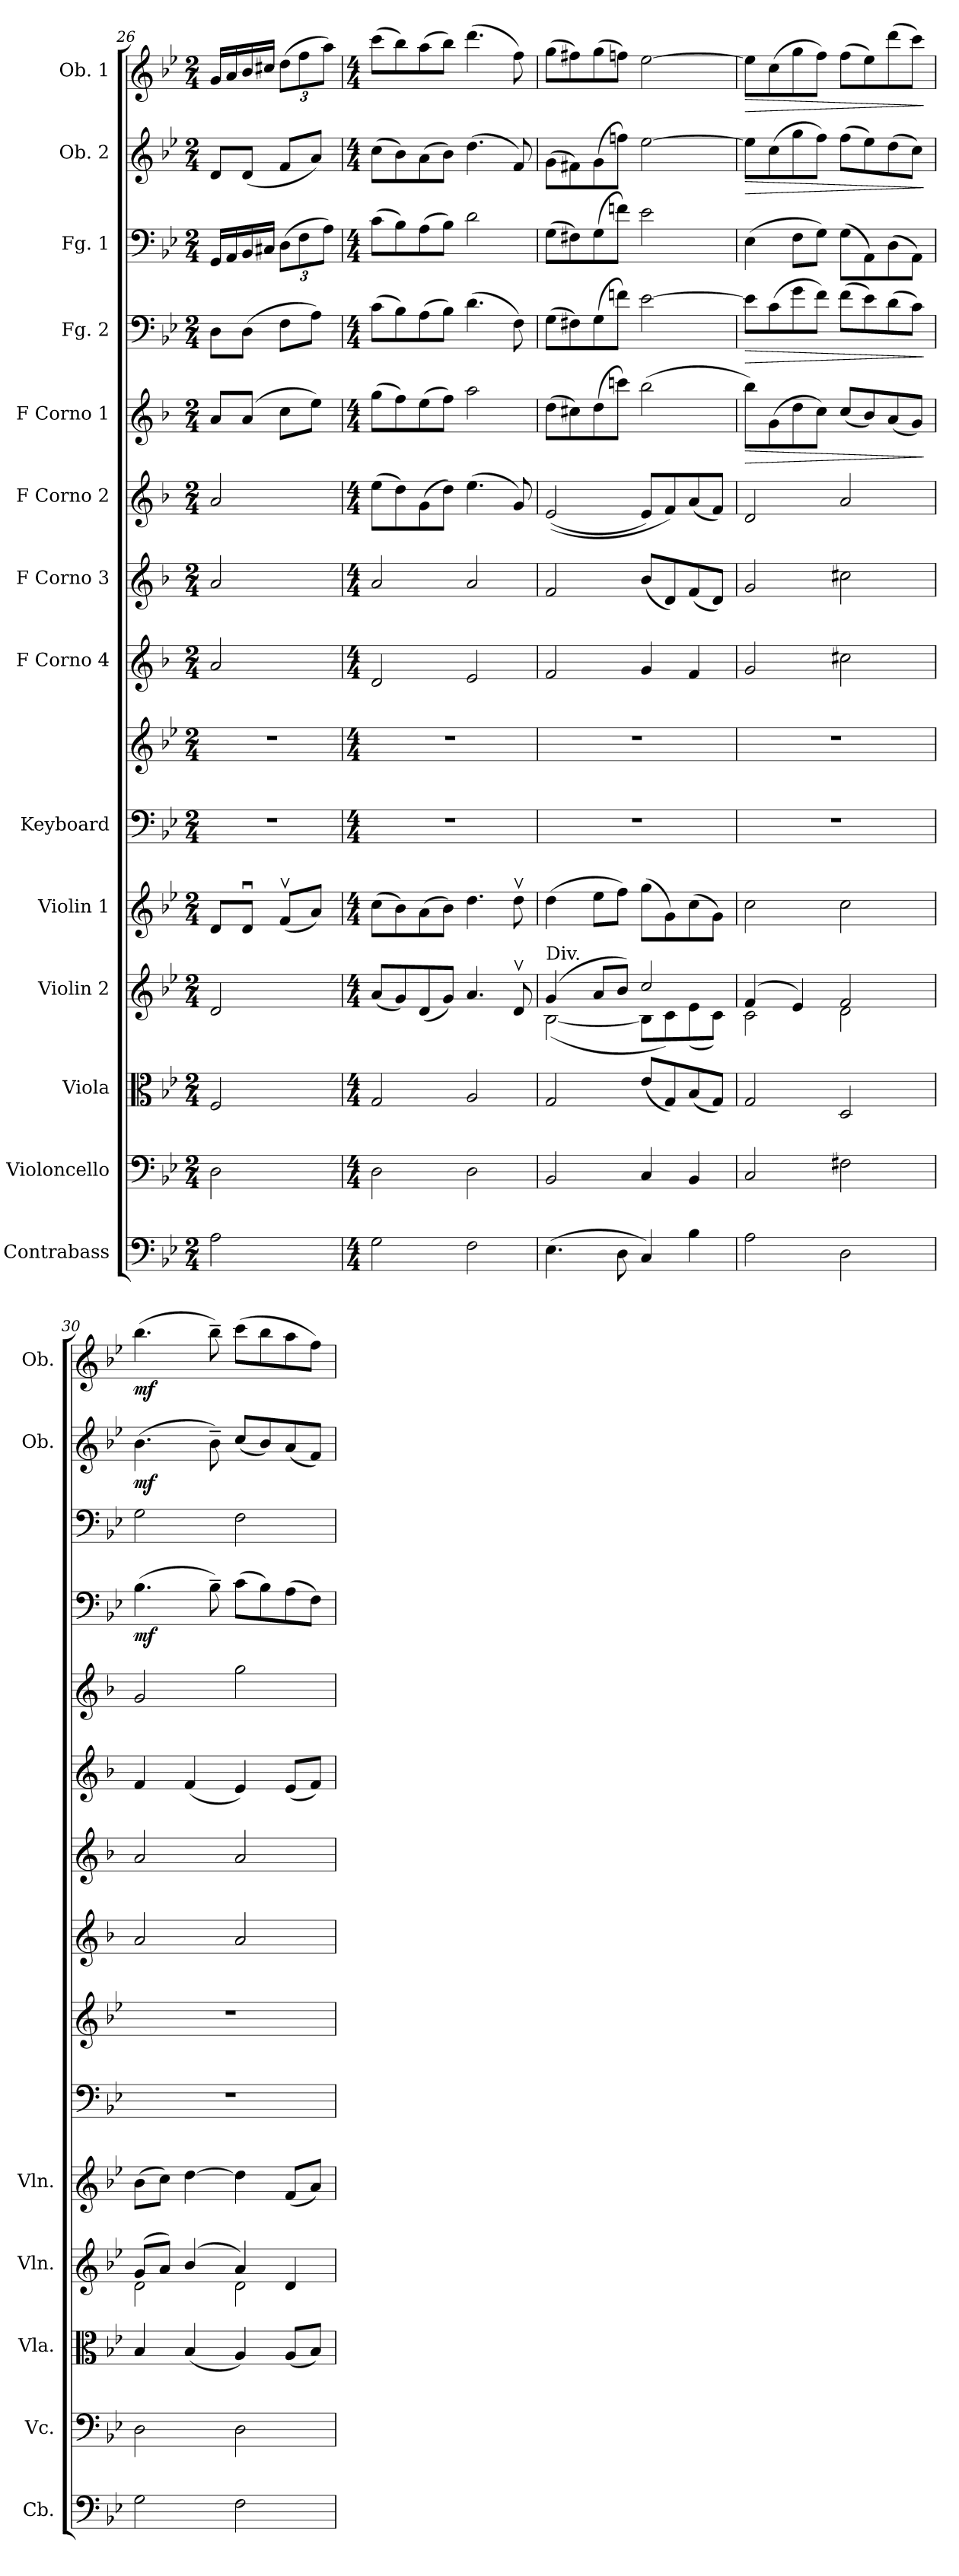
**kern	**kern	**kern	**kern	**kern	**kern	**kern	**kern	**kern	**kern	**kern	**dynam	**kern	**dynam	**kern	**kern	**dynam	**kern	**dynam
*part14	*part13	*part12	*part11	*part10	*part9	*part9	*part8	*part7	*part6	*part5	*part5	*part4	*part4	*part3	*part2	*part2	*part1	*part1
*staff15	*staff14	*staff13	*staff12	*staff11	*staff10	*staff9	*staff8	*staff7	*staff6	*staff5	*staff5	*staff4	*staff4	*staff3	*staff2	*staff2	*staff1	*staff1
*I"Contrabass	*I"Violoncello	*I"Viola	*I"Violin 2	*I"Violin 1	*I"Keyboard	*	*I"F Corno 4	*I"F Corno 3	*I"F Corno 2	*I"F Corno 1	*	*I"Fg. 2	*	*I"Fg. 1	*I"Ob. 2	*	*I"Ob. 1	*
*I'Cb.	*I'Vc.	*I'Vla.	*I'Vln.	*I'Vln.	*	*	*	*	*	*	*	*	*	*	*I'Ob.	*	*I'Ob.	*
*clefF4	*clefF4	*clefC3	*clefG2	*clefG2	*clefF4	*clefG2	*clefG2	*clefG2	*clefG2	*clefG2	*	*clefF4	*	*clefF4	*clefG2	*	*clefG2	*
*ITrd7c12	*	*	*	*	*	*	*ITrd4c7	*ITrd4c7	*ITrd4c7	*ITrd4c7	*	*	*	*	*	*	*	*
*k[b-e-]	*k[b-e-]	*k[b-e-]	*k[b-e-]	*k[b-e-]	*k[b-e-]	*k[b-e-]	*k[b-e-]	*k[b-e-]	*k[b-e-]	*k[b-e-]	*	*k[b-e-]	*	*k[b-e-]	*k[b-e-]	*	*k[b-e-]	*
*M2/4	*M2/4	*M2/4	*M2/4	*M2/4	*M2/4	*M2/4	*M2/4	*M2/4	*M2/4	*M2/4	*	*M2/4	*	*M2/4	*M2/4	*	*M2/4	*
=26	=26	=26	=26	=26	=26	=26	=26	=26	=26	=26	=26	=26	=26	=26	=26	=26	=26	=26
2AA\	2D\	2F/	2d/	8d/L	2r	2r	2d/	2d/	2d/	8d/L	.	8D\L	.	16GG/LL	8d/L	.	16g/LL	.
.	.	.	.	.	.	.	.	.	.	.	.	.	.	16AA/	.	.	16a/	.
.	.	.	.	8du/J	.	.	.	.	.	(>8d/J	.	(>8D\J	.	16BB-/	(<8d/J	.	16b-/	.
.	.	.	.	.	.	.	.	.	.	.	.	.	.	16C#X/JJ	.	.	16cc#X/JJ	.
*	*	*	*	*	*	*	*	*	*	*	*	*	*	*Xbrackettup	*	*	*Xbrackettup	*
.	.	.	.	(<8fv/L	.	.	.	.	.	8f\L	.	8F\L	.	(>12D\L	8f/L	.	(>12dd\L	.
.	.	.	.	.	.	.	.	.	.	.	.	.	.	12F\	.	.	12ff\	.
.	.	.	.	8a/J)	.	.	.	.	.	8a\J)	.	8A\J)	.	.	8a/J)	.	.	.
.	.	.	.	.	.	.	.	.	.	.	.	.	.	12A\J)	.	.	12aa\J)	.
=27	=27	=27	=27	=27	=27	=27	=27	=27	=27	=27	=27	=27	=27	=27	=27	=27	=27	=27
*M4/4	*M4/4	*M4/4	*M4/4	*M4/4	*M4/4	*M4/4	*M4/4	*M4/4	*M4/4	*M4/4	*	*M4/4	*	*M4/4	*M4/4	*	*M4/4	*
2GG\	2D\	2G/	(<8a/L	(>8cc\L	1r	1r	2G/	2d/	(>8a\L	(>8cc\L	.	(>8c\L	.	(>8c\L	(>8cc\L	.	(>8ccc\L	.
.	.	.	8g/)	8b-\)	.	.	.	.	8g\)	8b-\)	.	8B-\)	.	8B-\)	8b-\)	.	8bb-\)	.
.	.	.	(<8d/	(>8a\	.	.	.	.	(>8c\	(>8a\	.	(>8A\	.	(>8A\	(>8a\	.	(>8aa\	.
.	.	.	8g/J)	8b-\J)	.	.	.	.	8g\J)	8b-\J)	.	8B-\J)	.	8B-\J)	8b-\J)	.	8bb-\J)	.
2FF\	2D\	2A/	4.a/	4.dd\	.	.	2A/	2d/	(>4.a\	2dd\	.	(>4.d\	.	2d\	(>4.dd\	.	(>4.ddd\	.
.	.	.	8dv/	8ddv\	.	.	.	.	8c/)	.	.	8F\)	.	.	8f/)	.	8ff\)	.
=28	=28	=28	=28	=28	=28	=28	=28	=28	=28	=28	=28	=28	=28	=28	=28	=28	=28	=28
*	*	*	*^	*	*	*	*	*	*	*	*	*	*	*	*	*	*	*
!	!	!	!LO:TX:a:t=Div.	!	!	!	!	!	!	!	!	!	!	!	!	!	!	!	!
(>4.EE-\	2BB-/	2G/	(>4g/	(<[2B-\	(>4dd\	1r	1r	2B-/	2B-/	(<(<2A/	(>8g\L	.	(>8G\L	.	(>8G\L	(>8g\L	.	(>8gg\L	.
.	.	.	.	.	.	.	.	.	.	.	8f#X\)	.	8F#X\)	.	8F#X\)	8f#X\)	.	8ff#X\)	.
.	.	.	8a/L	.	8ee-\L	.	.	.	.	.	(>8g\	.	(>8G\	.	(>8G\	(>8g\	.	(>8gg\	.
8DD\	.	.	8b-/J)	.	8ff\J)	.	.	.	.	.	8ffn\J)	.	8fn\J)	.	8fn\J)	8ffn\J)	.	8ffni\J)	.
4CC/)	4C/	(<8e-/L	2cc/	8B-\L]	(>8gg\L	.	.	4c/	(<8e-/L	8A/L)	(>2ee-\	.	[2e-\	.	2e-\	[2ee-\	.	[2ee-\	.
.	.	8G/)	.	8c\)	8g\)	.	.	.	8G/)	8B-/)	.	.	.	.	.	.	.	.	.
4BB-\	4BB-/	(<8B-/	.	(<8e-\	(>8cc\	.	.	4B-/	(<8B-/	(<8d/	.	.	.	.	.	.	.	.	.
.	.	8G/J)	.	8c\J)	8g\J)	.	.	.	8G/J)	8B-/J)	.	.	.	.	.	.	.	.	.
!!LO:PB:g=z
=29	=29	=29	=29	=29	=29	=29	=29	=29	=29	=29	=29	=29	=29	=29	=29	=29	=29	=29	=29
!	!	!	!	!	!	!	!	!	!	!	!	!LO:HP:b	!	!LO:HP:b	!	!	!LO:HP:b	!	!LO:HP:b
2AA\	2C/	2G/	(>4f/	2c\	2cc\	1r	1r	2c/	2c/	2G/	8ee-\L)	>	8e-\L]	>	(>4E-\	8ee-\L]	>	8ee-\L]	>
.	.	.	.	.	.	.	.	.	.	.	(>8c\	.	(>8c\	.	.	(>8cc\	.	(>8cc\	.
.	.	.	4e-/)	.	.	.	.	.	.	.	8g\	.	8g\	.	8F\L	8gg\	.	8gg\	.
.	.	.	.	.	.	.	.	.	.	.	8f\J)	.	8f\J)	.	8G\J)	8ff\J)	.	8ff\J)	.
2DD\	2F#X\	2D/	2f/	2d\	2cc\	.	.	2f#X\	2f#X\	2d/	(<8f/L	.	(>8f\L	.	(>8G\L	(>8ff\L	.	(>8ff\L	.
.	.	.	.	.	.	.	.	.	.	.	8e-/)	.	8e-\)	.	8AA\)	8ee-\)	.	8ee-\)	.
.	.	.	.	.	.	.	.	.	.	.	(<8d/	.	(>8d\	.	(>8D\	(>8dd\	.	(>8ddd\	.
.	.	.	.	.	.	.	.	.	.	.	8c/J)	.	8c\J)	.	8AA\J)	8cc\J)	.	8ccc\J)	.
*	*	*	*v	*v	*	*	*	*	*	*	*	*	*	*	*	*	*	*	*
.	.	.	.	.	.	.	.	.	.	.	]	.	]	.	.	]	.	]
=30	=30	=30	=30	=30	=30	=30	=30	=30	=30	=30	=30	=30	=30	=30	=30	=30	=30	=30
*	*	*	*^	*	*	*	*	*	*	*	*	*	*	*	*	*	*	*
!	!	!	!	!	!	!	!	!	!	!	!	!	!	!LO:DY:b	!	!	!LO:DY:b	!	!LO:DY:b
2GG\	2D\	4B-/	(>8g/L	2d\	(>8b-\L	1r	1r	2d/	2d/	4B-/	2c/	.	(>4.B-\	mf	2G\	(>4.b-\	mf	(>4.bb-\	mf
.	.	.	8a/J)	.	8cc\J)	.	.	.	.	.	.	.	.	.	.	.	.	.	.
.	.	(<4B-/	(>4b-/	.	[4dd\	.	.	.	.	(<4B-/	.	.	.	.	.	.	.	.	.
.	.	.	.	.	.	.	.	.	.	.	.	.	8B-~\)	.	.	8b-~\)	.	8bb-~\)	.
2FF\	2D\	4A/)	4a/)	2d\	4dd\]	.	.	2d/	2d/	4A/)	2cc\	.	(>8c\L	.	2F\	(<8cc/L	.	(>8ccc\L	.
.	.	.	.	.	.	.	.	.	.	.	.	.	8B-\)	.	.	8b-/)	.	8bb-\	.
.	.	(<8A/L	4d/	.	(<8f/L	.	.	.	.	(<8A/L	.	.	(>8A\	.	.	(<8a/	.	8aa\	.
.	.	8B-/J)	.	.	8a/J)	.	.	.	.	8B-/J)	.	.	8F\J)	.	.	8f/J)	.	8ff\J)	.
*	*	*	*v	*v	*	*	*	*	*	*	*	*	*	*	*	*	*	*	*
=	=	=	=	=	=	=	=	=	=	=	=	=	=	=	=	=	=	=
*-	*-	*-	*-	*-	*-	*-	*-	*-	*-	*-	*-	*-	*-	*-	*-	*-	*-	*-
